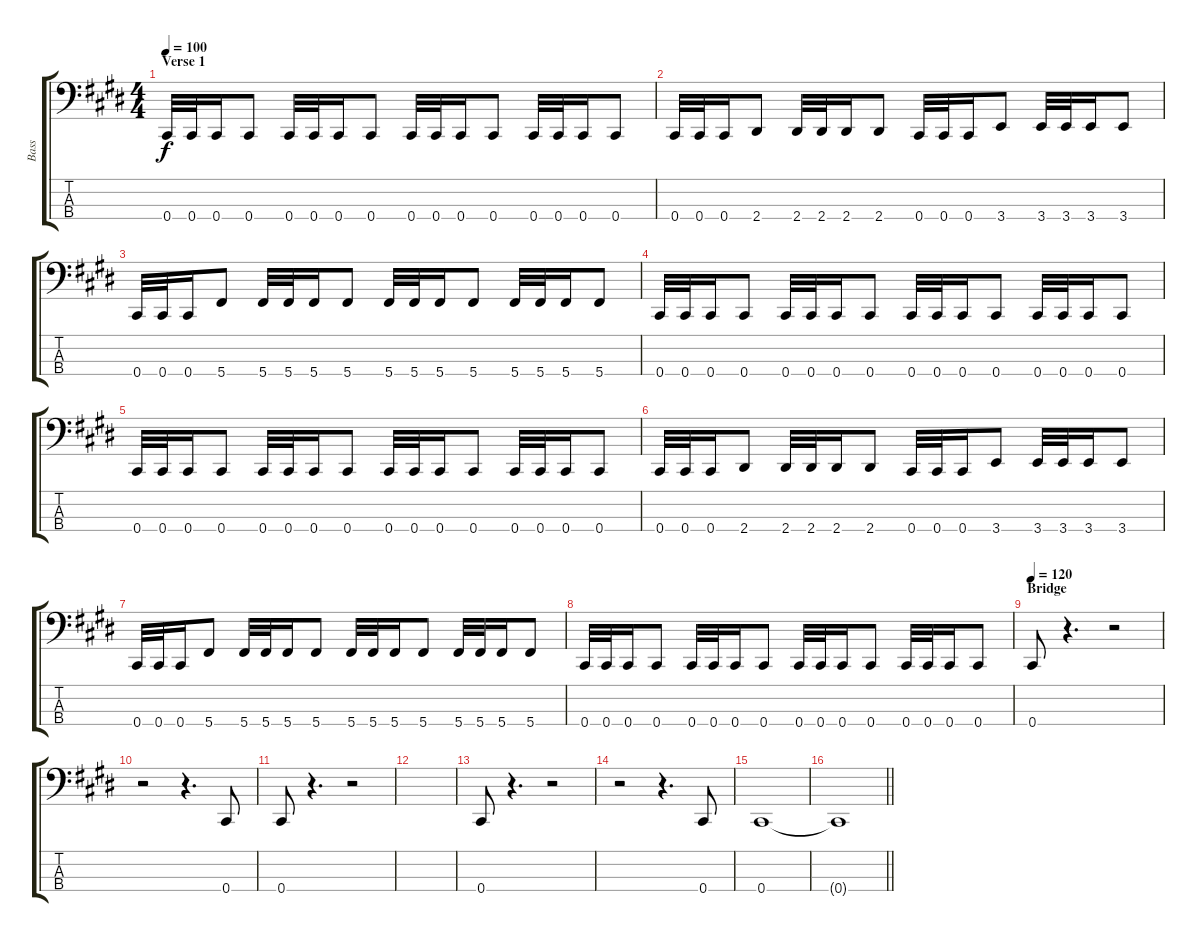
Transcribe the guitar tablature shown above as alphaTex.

\track ("Bass" "Bass") {instrument electricbassfinger}
\staff {score tabs}
\tuning (E2 B1 Gb1 Db1) {hide}
\ts (4 4)
\section ("" "Verse 1")
\tempo 100
\clef f4
\ks c#minor
0.4.32{dy f} 0.4.32 0.4.16 0.4.8 0.4.32 0.4.32 0.4.16 0.4.8 0.4.32 0.4.32 0.4.16 0.4.8 0.4.32 0.4.32 0.4.16 0.4.8 |
0.4.32 0.4.32 0.4.16 2.4.8 2.4.32 2.4.32 2.4.16 2.4.8 0.4.32 0.4.32 0.4.16 3.4.8 3.4.32 3.4.32 3.4.16 3.4.8 |
0.4.32 0.4.32 0.4.16 5.4.8 5.4.32 5.4.32 5.4.16 5.4.8 5.4.32 5.4.32 5.4.16 5.4.8 5.4.32 5.4.32 5.4.16 5.4.8 |
0.4.32 0.4.32 0.4.16 0.4.8 0.4.32 0.4.32 0.4.16 0.4.8 0.4.32 0.4.32 0.4.16 0.4.8 0.4.32 0.4.32 0.4.16 0.4.8 |
0.4.32 0.4.32 0.4.16 0.4.8 0.4.32 0.4.32 0.4.16 0.4.8 0.4.32 0.4.32 0.4.16 0.4.8 0.4.32 0.4.32 0.4.16 0.4.8 |
0.4.32 0.4.32 0.4.16 2.4.8 2.4.32 2.4.32 2.4.16 2.4.8 0.4.32 0.4.32 0.4.16 3.4.8 3.4.32 3.4.32 3.4.16 3.4.8 |
0.4.32 0.4.32 0.4.16 5.4.8 5.4.32 5.4.32 5.4.16 5.4.8 5.4.32 5.4.32 5.4.16 5.4.8 5.4.32 5.4.32 5.4.16 5.4.8 |
0.4.32 0.4.32 0.4.16 0.4.8 0.4.32 0.4.32 0.4.16 0.4.8 0.4.32 0.4.32 0.4.16 0.4.8 0.4.32 0.4.32 0.4.16 0.4.8 |
\section ("" "Bridge")
\tempo 120
0.4.8 r.4{d} r.2 |
r.2 r.4{d} 0.4.8 |
0.4.8 r.4{d} r.2 |
|
0.4.8 r.4{d} r.2 |
r.2 r.4{d} 0.4.8 |
0.4.1 |
\barLineRight lightlight
0.4{t}.1
